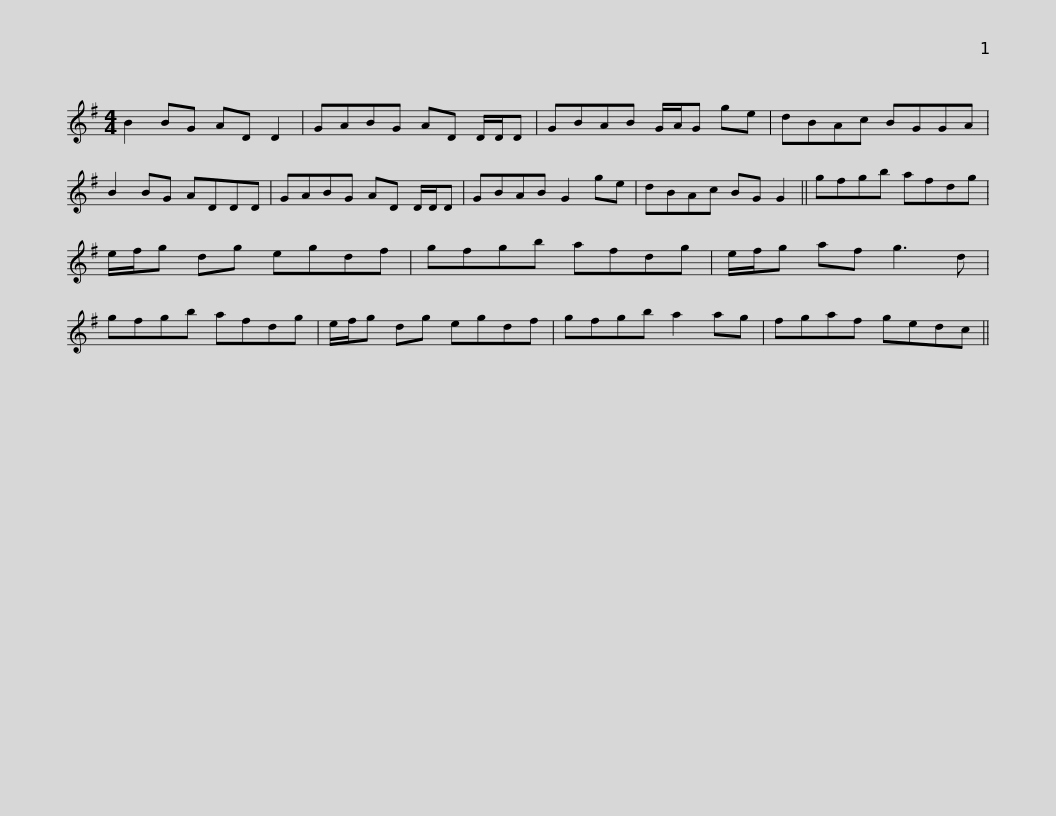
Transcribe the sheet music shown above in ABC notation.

X:1
L:1/8
M:4/4
I:linebreak $
K:G
V:1 treble
V:1
 B2 BG AD D2 | GABG AD D/D/D | GBAB G/A/G ge | dBAc BGGA | B2 BG ADDD |$ %5
 GABG AD D/D/D | GBAB G2 ge | dBAc BG G2 || gfgb afdg | e/f/g dg egdf |$ %10
 gfgb afdg | e/f/g af g3 d | gfgb afdg | e/f/g dg egdf | gfgb a2 ag |$ %15
 fgaf gedc || %16
